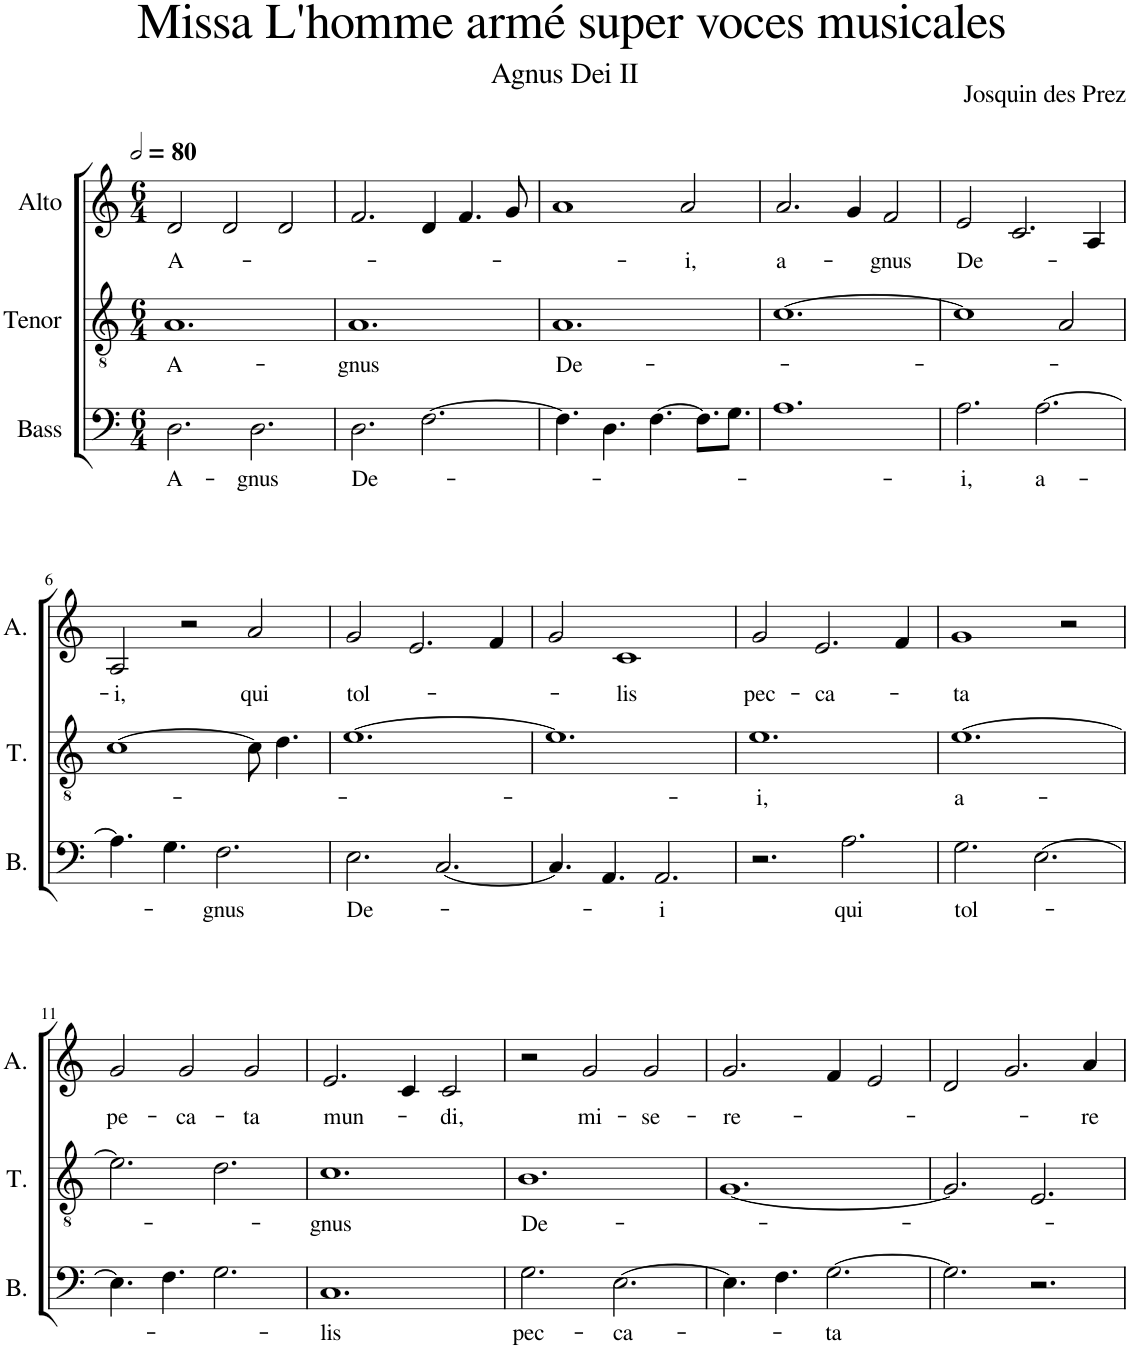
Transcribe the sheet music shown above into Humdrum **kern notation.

**kern	**text	**kern	**text	**kern	**text
*part3	*part3	*part2	*part2	*part1	*part1
*staff3	*staff3	*staff2	*staff2	*staff1	*staff1
*I"Bass	*	*I"Tenor	*	*I"Alto	*
*I'B.	*	*I'T.	*	*I'A.	*
*clefF4	*	*clefGv2	*	*clefG2	*
*k[]	*	*k[]	*	*k[]	*
*M6/4	*	*M6/4	*	*M6/4	*
*MM160	*	*MM160	*	*MM160	*
=1	=1	=1	=1	=1	=1
!	!LO:LY:b	!	!LO:LY:b	!	!LO:LY:b
2.D\	A-	1.A	A-	2d/	A-
.	.	.	.	2d/	.
!	!LO:LY:b	!	!	!	!
2.D\	-gnus	.	.	.	.
.	.	.	.	2d/	.
=2	=2	=2	=2	=2	=2
!	!LO:LY:b	!	!LO:LY:b	!	!
2.D\	De-	1.A	-gnus	2.f/	.
[2.F\	.	.	.	4d/	.
.	.	.	.	4.f/	.
.	.	.	.	8g/	.
=3	=3	=3	=3	=3	=3
!	!	!	!LO:LY:b	!	!
4.F\]	.	1.A	De-	1a	.
4.D\	.	.	.	.	.
[4.F\	.	.	.	.	.
!	!	!	!	!	!LO:LY:b
.	.	.	.	2a/	-i,
8.F\L]	.	.	.	.	.
8.G\J	.	.	.	.	.
=4	=4	=4	=4	=4	=4
!	!	!	!	!	!LO:LY:b
1.A	.	[1.c	.	2.a/	a-
.	.	.	.	4g/	.
!	!	!	!	!	!LO:LY:b
.	.	.	.	2f/	-gnus
=5	=5	=5	=5	=5	=5
!	!LO:LY:b	!	!	!	!LO:LY:b
2.A\	-i,	1c]	.	2e/	De-
.	.	.	.	2.c/	.
!	!LO:LY:b	!	!	!	!
[2.A\	a-	.	.	.	.
.	.	2A/	.	.	.
.	.	.	.	4A/	.
!!LO:LB:g=z
=6	=6	=6	=6	=6	=6
!	!	!	!	!	!LO:LY:b
4.A\]	.	[1c	.	2A/	-i,
4.G\	.	.	.	.	.
.	.	.	.	2r	.
!	!LO:LY:b	!	!	!	!
2.F\	-gnus	.	.	.	.
!	!	!	!	!	!LO:LY:b
.	.	8c\]	.	2a/	qui
.	.	4.d\	.	.	.
=7	=7	=7	=7	=7	=7
!	!LO:LY:b	!	!	!	!LO:LY:b
2.E\	De-	[1.e	.	2g/	tol-
.	.	.	.	2.e/	.
[2.C/	.	.	.	.	.
.	.	.	.	4f/	.
=8	=8	=8	=8	=8	=8
4.C/]	.	1.e]	.	2g/	.
4.AA/	.	.	.	.	.
!	!	!	!	!	!LO:LY:b
.	.	.	.	1c	-lis
!	!LO:LY:b	!	!	!	!
2.AA/	-i	.	.	.	.
=9	=9	=9	=9	=9	=9
!	!	!	!LO:LY:b	!	!LO:LY:b
2.r	.	1.e	-i,	2g/	pec-
!	!	!	!	!	!LO:LY:b
.	.	.	.	2.e/	-ca-
!	!LO:LY:b	!	!	!	!
2.A\	qui	.	.	.	.
.	.	.	.	4f/	.
=10	=10	=10	=10	=10	=10
!	!LO:LY:b	!	!LO:LY:b	!	!LO:LY:b
2.G\	tol-	[1.e	a-	1g	-ta
[2.E\	.	.	.	.	.
.	.	.	.	2r	.
!!LO:LB:g=z
=11	=11	=11	=11	=11	=11
!	!	!	!	!	!LO:LY:b
4.E\]	.	2.e\]	.	2g/	pe-
4.F\	.	.	.	.	.
!	!	!	!	!	!LO:LY:b
.	.	.	.	2g/	-ca-
2.G\	.	2.d\	.	.	.
!	!	!	!	!	!LO:LY:b
.	.	.	.	2g/	-ta
=12	=12	=12	=12	=12	=12
!	!LO:LY:b	!	!LO:LY:b	!	!LO:LY:b
1.C	-lis	1.c	-gnus	2.e/	mun-
.	.	.	.	4c/	.
!	!	!	!	!	!LO:LY:b
.	.	.	.	2c/	-di,
=13	=13	=13	=13	=13	=13
!	!LO:LY:b	!	!LO:LY:b	!	!
2.G\	pec-	1.B	De-	2r	.
!	!	!	!	!	!LO:LY:b
.	.	.	.	2g/	mi-
!	!LO:LY:b	!	!	!	!
[2.E\	-ca-	.	.	.	.
!	!	!	!	!	!LO:LY:b
.	.	.	.	2g/	-se-
=14	=14	=14	=14	=14	=14
!	!	!	!	!	!LO:LY:b
4.E\]	.	[1.G	.	2.g/	-re-
4.F\	.	.	.	.	.
!	!LO:LY:b	!	!	!	!
[2.G\	-ta	.	.	4f/	.
.	.	.	.	2e/	.
=15	=15	=15	=15	=15	=15
2.G\]	.	2.G/]	.	2d/	.
.	.	.	.	2.g/	.
2.r	.	2.E/	.	.	.
!	!	!	!	!	!LO:LY:b
.	.	.	.	4a/	-re
=	=	=	=	=	=
*-	*-	*-	*-	*-	*-
